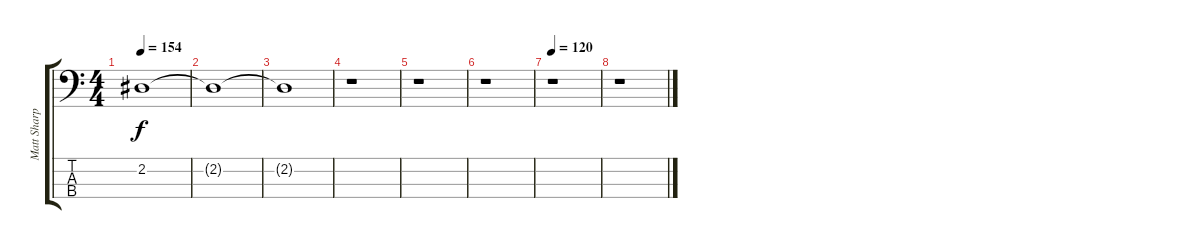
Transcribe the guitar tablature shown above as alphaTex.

\track ("Matt Sharp" "Matt Sharp") {instrument fretlessbass}
\staff {score tabs}
\tuning (Gb2 Db2 Ab1 Eb1) {hide}
\ts (4 4)
\tempo 154
\clef f4
\ks c
2.2{t}.1{dy f} |
2.2{t}.1 |
2.2{t}.1 |
r.1 |
r.1 |
r.1 |
\tempo 120
r.1 |
r.1
